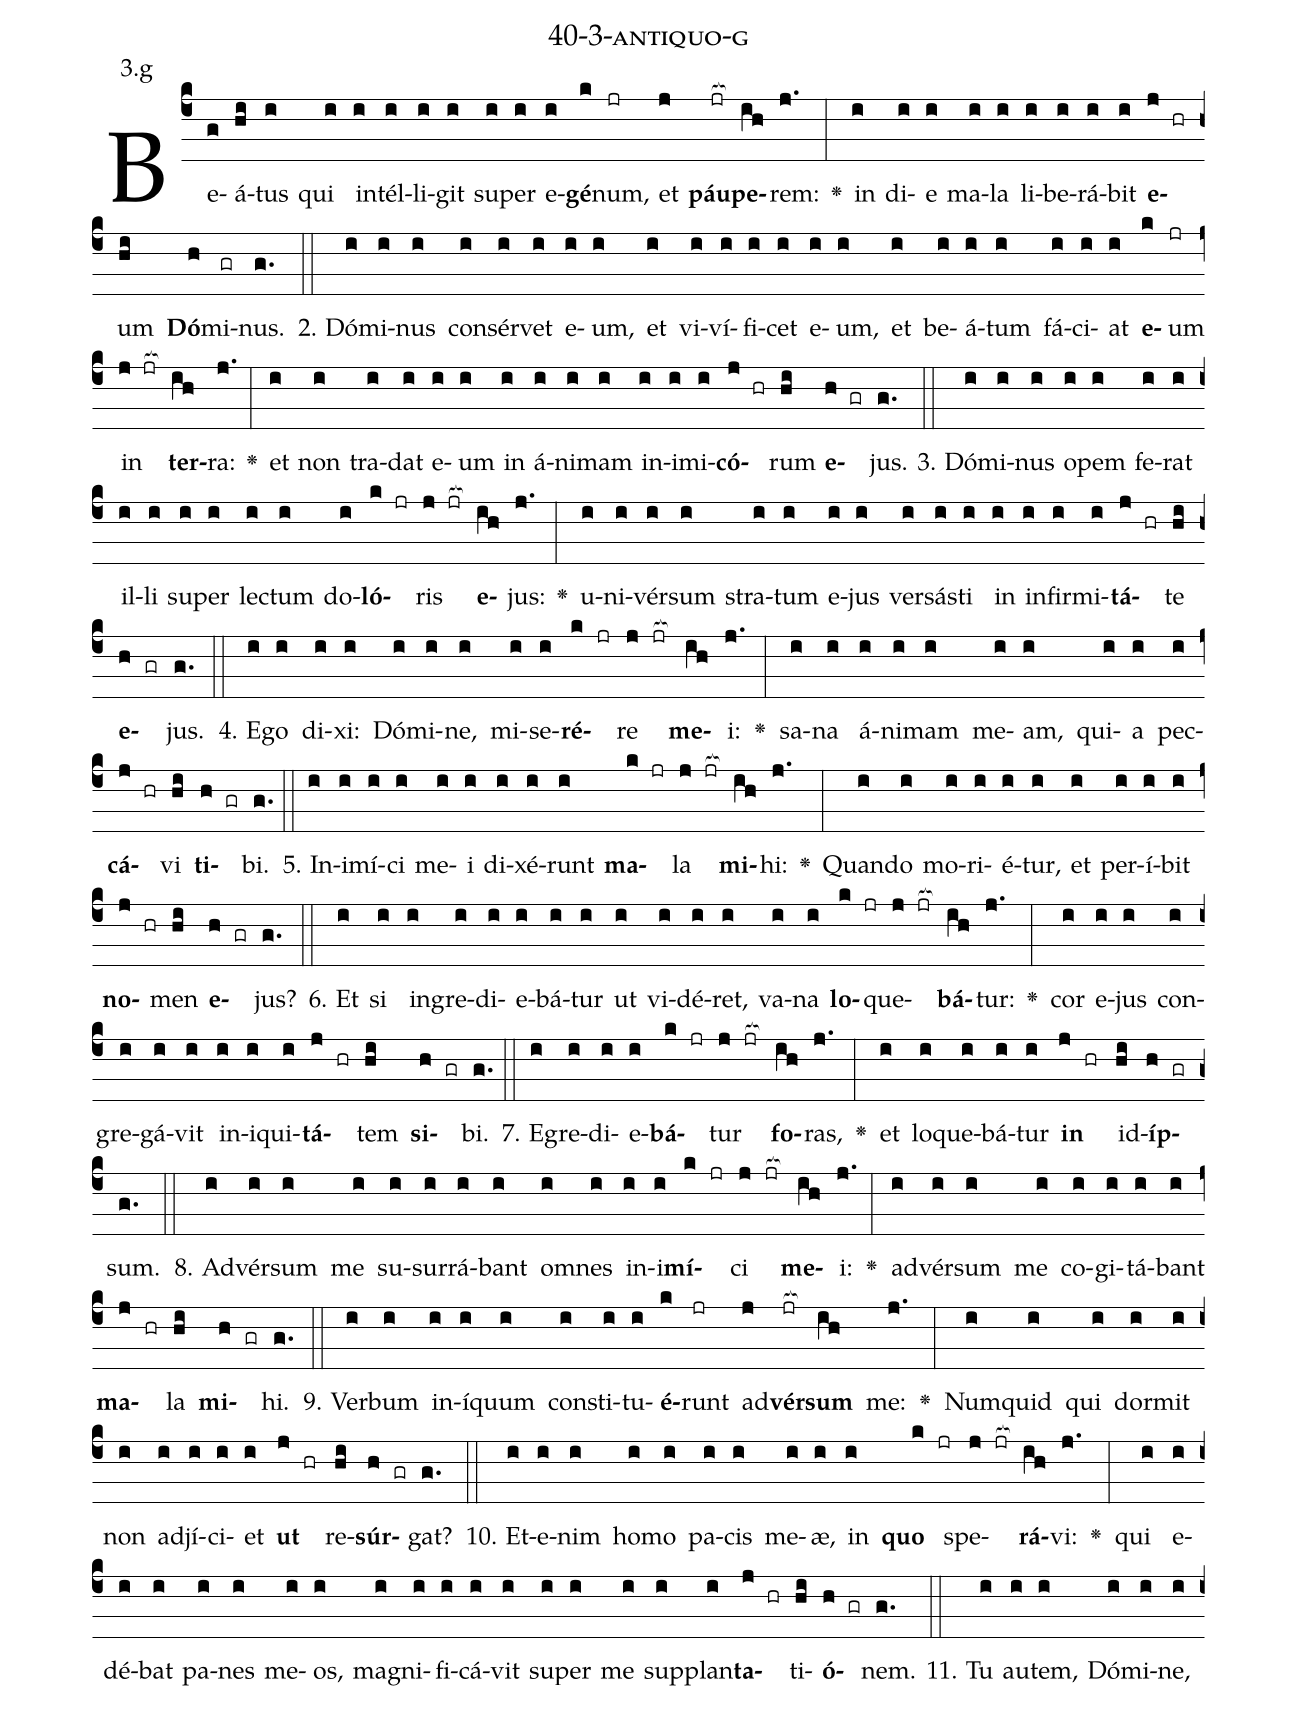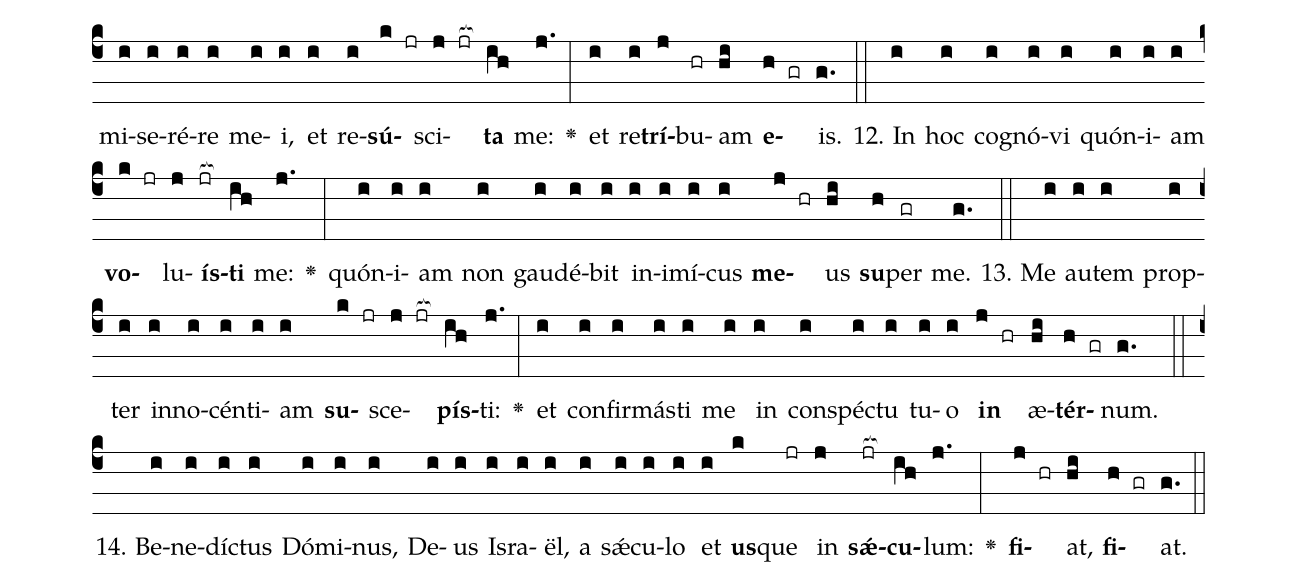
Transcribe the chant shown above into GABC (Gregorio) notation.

name: 40-3-antiquo-g;
annotation: 3.g;
%%
(c4)Be(g)á(hi)tus(i) qui(i) in(i)tél(i)li(i)git(i) su(i)per(i) e(i)<b>gé</b>(k)num,(jr) et(j) <b>páu</b>(jr[ocb:1{])<b>pe</b>(ih[ocb:0}])rem:(j.) <v>\greheightstar</v>(:) in(i) di(i)e(i) ma(i)la(i) li(i)be(i)rá(i)bit(i) <b>e</b>(j hr)um(hi) <b>Dó</b>(h)mi(gr)nus.(g.) (::)
2. Dó(i)mi(i)nus(i) con(i)sér(i)vet(i) e(i)um,(i) et(i) vi(i)ví(i)fi(i)cet(i) e(i)um,(i) et(i) be(i)á(i)tum(i) fá(i)ci(i)at(i) <b>e</b>(k)um(jr) in(j jr[ocb:1{]) <b>ter</b>(ih[ocb:0}])ra:(j.) <v>\greheightstar</v>(:) et(i) non(i) tra(i)dat(i) e(i)um(i) in(i) á(i)ni(i)mam(i) in(i)i(i)mi(i)<b>có</b>(j hr)rum(hi) <b>e</b>(h gr)jus.(g.) (::)
3. Dó(i)mi(i)nus(i) o(i)pem(i) fe(i)rat(i) il(i)li(i) su(i)per(i) lec(i)tum(i) do(i)<b>ló</b>(k jr)ris(j jr[ocb:1{]) <b>e</b>(ih[ocb:0}])jus:(j.) <v>\greheightstar</v>(:) u(i)ni(i)vér(i)sum(i) stra(i)tum(i) e(i)jus(i) ver(i)sás(i)ti(i) in(i) in(i)fir(i)mi(i)<b>tá</b>(j hr)te(hi) <b>e</b>(h gr)jus.(g.) (::)
4. E(i)go(i) di(i)xi:(i) Dó(i)mi(i)ne,(i) mi(i)se(i)<b>ré</b>(k jr)re(j jr[ocb:1{]) <b>me</b>(ih[ocb:0}])i:(j.) <v>\greheightstar</v>(:) sa(i)na(i) á(i)ni(i)mam(i) me(i)am,(i) qui(i)a(i) pec(i)<b>cá</b>(j hr)vi(hi) <b>ti</b>(h gr)bi.(g.) (::)
5. In(i)i(i)mí(i)ci(i) me(i)i(i) di(i)xé(i)runt(i) <b>ma</b>(k jr)la(j jr[ocb:1{]) <b>mi</b>(ih[ocb:0}])hi:(j.) <v>\greheightstar</v>(:) Quan(i)do(i) mo(i)ri(i)é(i)tur,(i) et(i) per(i)í(i)bit(i) <b>no</b>(j hr)men(hi) <b>e</b>(h gr)jus?(g.) (::)
6. Et(i) si(i) in(i)gre(i)di(i)e(i)bá(i)tur(i) ut(i) vi(i)dé(i)ret,(i) va(i)na(i) <b>lo</b>(k jr)que(j jr[ocb:1{])<b>bá</b>(ih[ocb:0}])tur:(j.) <v>\greheightstar</v>(:) cor(i) e(i)jus(i) con(i)gre(i)gá(i)vit(i) in(i)i(i)qui(i)<b>tá</b>(j hr)tem(hi) <b>si</b>(h gr)bi.(g.) (::)
7. E(i)gre(i)di(i)e(i)<b>bá</b>(k jr)tur(j jr[ocb:1{]) <b>fo</b>(ih[ocb:0}])ras,(j.) <v>\greheightstar</v>(:) et(i) lo(i)que(i)bá(i)tur(i) <b>in</b>(j hr) id(hi)<b>íp</b>(h gr)sum.(g.) (::)
8. Ad(i)vér(i)sum(i) me(i) su(i)sur(i)rá(i)bant(i) om(i)nes(i) in(i)i(i)<b>mí</b>(k jr)ci(j jr[ocb:1{]) <b>me</b>(ih[ocb:0}])i:(j.) <v>\greheightstar</v>(:) ad(i)vér(i)sum(i) me(i) co(i)gi(i)tá(i)bant(i) <b>ma</b>(j hr)la(hi) <b>mi</b>(h gr)hi.(g.) (::)
9. Ver(i)bum(i) in(i)í(i)quum(i) con(i)sti(i)tu(i)<b>é</b>(k)runt(jr) ad(j)<b>vér</b>(jr[ocb:1{])<b>sum</b>(ih[ocb:0}]) me:(j.) <v>\greheightstar</v>(:) Num(i)quid(i) qui(i) dor(i)mit(i) non(i) ad(i)jí(i)ci(i)et(i) <b>ut</b>(j hr) re(hi)<b>súr</b>(h gr)gat?(g.) (::)
10. Et(i)e(i)nim(i) ho(i)mo(i) pa(i)cis(i) me(i)æ,(i) in(i) <b>quo</b>(k jr) spe(j jr[ocb:1{])<b>rá</b>(ih[ocb:0}])vi:(j.) <v>\greheightstar</v>(:) qui(i) e(i)dé(i)bat(i) pa(i)nes(i) me(i)os,(i) ma(i)gni(i)fi(i)cá(i)vit(i) su(i)per(i) me(i) sup(i)plan(i)<b>ta</b>(j hr)ti(hi)<b>ó</b>(h gr)nem.(g.) (::)
11. Tu(i) au(i)tem,(i) Dó(i)mi(i)ne,(i) mi(i)se(i)ré(i)re(i) me(i)i,(i) et(i) re(i)<b>sú</b>(k jr)sci(j jr[ocb:1{])<b>ta</b>(ih[ocb:0}]) me:(j.) <v>\greheightstar</v>(:) et(i) re(i)<b>trí</b>(j)bu(hr)am(hi) <b>e</b>(h gr)is.(g.) (::)
12. In(i) hoc(i) co(i)gnó(i)vi(i) quón(i)i(i)am(i) <b>vo</b>(k jr)lu(j)<b>ís</b>(jr[ocb:1{])<b>ti</b>(ih[ocb:0}]) me:(j.) <v>\greheightstar</v>(:) quón(i)i(i)am(i) non(i) gau(i)dé(i)bit(i) in(i)i(i)mí(i)cus(i) <b>me</b>(j hr)us(hi) <b>su</b>(h)per(gr) me.(g.) (::)
13. Me(i) au(i)tem(i) prop(i)ter(i) in(i)no(i)cén(i)ti(i)am(i) <b>su</b>(k jr)sce(j jr[ocb:1{])<b>pís</b>(ih[ocb:0}])ti:(j.) <v>\greheightstar</v>(:) et(i) con(i)fir(i)más(i)ti(i) me(i) in(i) con(i)spéc(i)tu(i) tu(i)o(i) <b>in</b>(j hr) æ(hi)<b>tér</b>(h gr)num.(g.) (::)
14. Be(i)ne(i)díc(i)tus(i) Dó(i)mi(i)nus,(i) De(i)us(i) Is(i)ra(i)ël,(i) a(i) sǽ(i)cu(i)lo(i) et(i) <b>us</b>(k)que(jr) in(j) <b>sǽ</b>(jr[ocb:1{])<b>cu</b>(ih[ocb:0}])lum:(j.) <v>\greheightstar</v>(:) <b>fi</b>(j hr)at,(hi) <b>fi</b>(h gr)at.(g.) (::)
